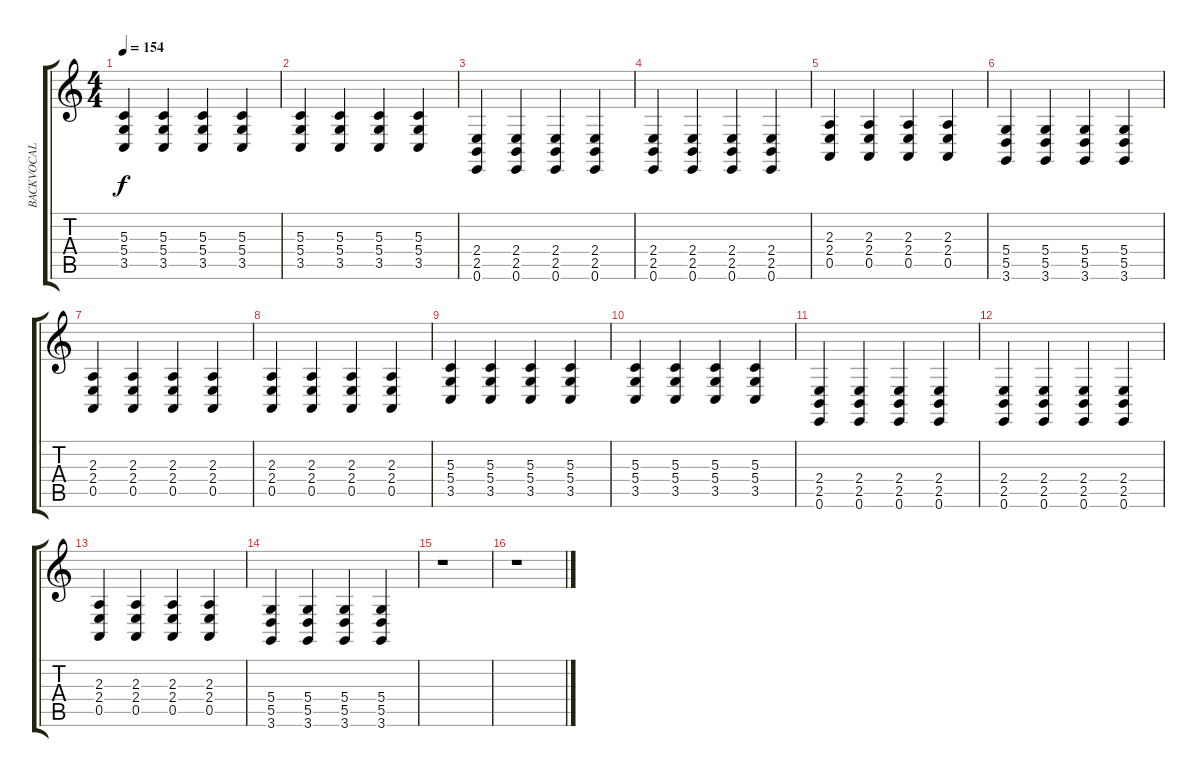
\track ("BACKVOCAL" "BACKVOCAL") {instrument choiraahs}
\staff {score tabs}
\tuning (E4 B3 G3 D3 A2 E2) {hide}
\ts (4 4)
\tempo 154
\clef g2
\ks c
(5.3 5.4 3.5).4{dy f} (5.3 5.4 3.5).4 (5.3 5.4 3.5).4 (5.3 5.4 3.5).4 |
(5.3 5.4 3.5).4 (5.3 5.4 3.5).4 (5.3 5.4 3.5).4 (5.3 5.4 3.5).4 |
(2.4 2.5 0.6).4 (2.4 2.5 0.6).4 (2.4 2.5 0.6).4 (2.4 2.5 0.6).4 |
(2.4 2.5 0.6).4 (2.4 2.5 0.6).4 (2.4 2.5 0.6).4 (2.4 2.5 0.6).4 |
(2.3 2.4 0.5).4 (2.3 2.4 0.5).4 (2.3 2.4 0.5).4 (2.3 2.4 0.5).4 |
(5.4 5.5 3.6).4 (5.4 5.5 3.6).4 (5.4 5.5 3.6).4 (5.4 5.5 3.6).4 |
(2.3 2.4 0.5).4 (2.3 2.4 0.5).4 (2.3 2.4 0.5).4 (2.3 2.4 0.5).4 |
(2.3 2.4 0.5).4 (2.3 2.4 0.5).4 (2.3 2.4 0.5).4 (2.3 2.4 0.5).4 |
(5.3 5.4 3.5).4 (5.3 5.4 3.5).4 (5.3 5.4 3.5).4 (5.3 5.4 3.5).4 |
(5.3 5.4 3.5).4 (5.3 5.4 3.5).4 (5.3 5.4 3.5).4 (5.3 5.4 3.5).4 |
(2.4 2.5 0.6).4 (2.4 2.5 0.6).4 (2.4 2.5 0.6).4 (2.4 2.5 0.6).4 |
(2.4 2.5 0.6).4 (2.4 2.5 0.6).4 (2.4 2.5 0.6).4 (2.4 2.5 0.6).4 |
(2.3 2.4 0.5).4 (2.3 2.4 0.5).4 (2.3 2.4 0.5).4 (2.3 2.4 0.5).4 |
(5.4 5.5 3.6).4 (5.4 5.5 3.6).4 (5.4 5.5 3.6).4 (5.4 5.5 3.6).4 |
r.1 |
r.1
